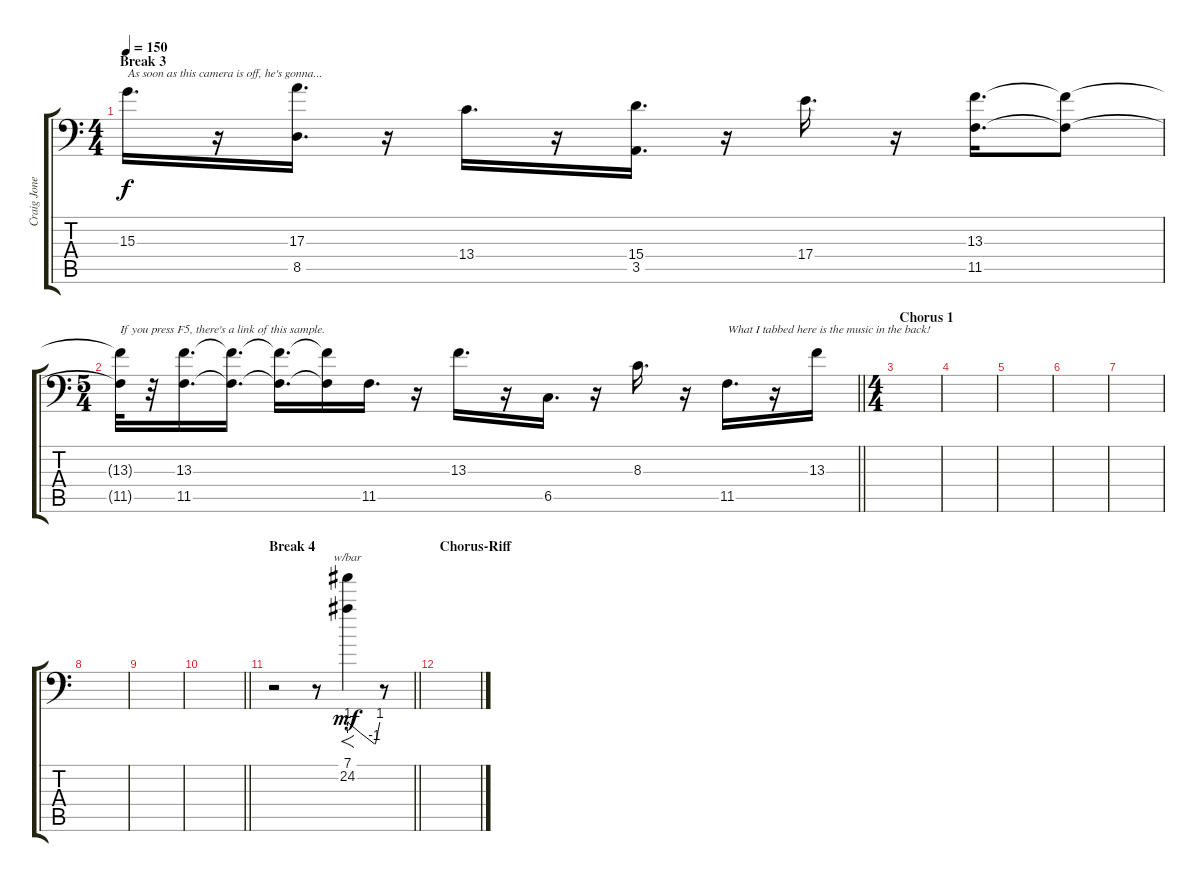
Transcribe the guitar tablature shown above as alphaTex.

\track ("Craig Jones" "Craig Jone") {instrument lead2sawtooth}
\staff {score tabs}
\tuning (Db6 Ab3 E3 B2 Gb2 B0) {hide}
\ts (4 4)
\section ("" "Break 3")
\tempo 150
\clef f4
\ks c
15.3.16{d txt "As soon as this camera is off, he's gonna..." dy f volume 7 instrument drawbarorgan} r.16 (17.3 8.5).16{d} r.16 13.4.16{d} r.16 (15.4 3.5).16{d} r.16 17.4.16{d} r.16 (13.3 11.5).16{d} (13.3{t} 11.5{t}).8 |
\ts (5 4)
\barLineRight lightlight
(13.3{t} 11.5{t}).32{txt "If you press F5, there's a link of this sample."} r.32 (13.3 11.5).16{d} (13.3{t} 11.5{t}).16{d} (13.3{t} 11.5{t}).16{d} (13.3{t} 11.5{t}).16 11.5.16{d} r.16 13.3.16{d} r.16 6.5.16{d} r.16 8.3.16{d} r.16 11.5.16{d txt "What I tabbed here is the music in the back!"} r.16 13.3.16 |
\ts (4 4)
\section ("" "Chorus 1")
|
|
|
|
|
|
|
\barLineRight lightlight
|
\section ("" "Break 4")
\barLineRight lightlight
r.2 r.8 (7.1 24.2).4{f tbe (custom default 0 4 24 0 50 -4 52 -4 60 4) dy mf volume 16 instrument lead2sawtooth} r.8 |
\section ("" "Chorus-Riff ")
